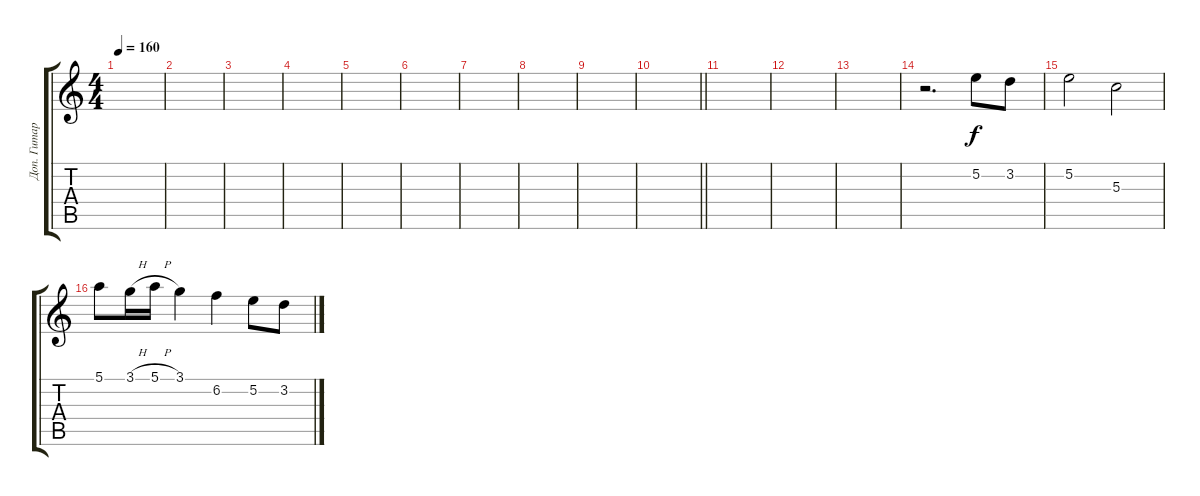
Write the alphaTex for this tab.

\track ("Доп. Гитара" "Доп. Гитар") {instrument distortionguitar}
\staff {score tabs}
\tuning (E4 B3 G3 D3 A2 E2) {hide}
\ts (4 4)
\tempo 160
\clef g2
\ks c
|
|
|
|
|
|
|
|
|
\barLineRight lightlight
|
\section ("" "")
|
|
|
r.2{d} 5.2.8 3.2.8 |
5.2.2 5.3.2 |
5.1.8 3.1{h}.16 5.1{h}.16 3.1.4 6.2.4 5.2.8 3.2.8
